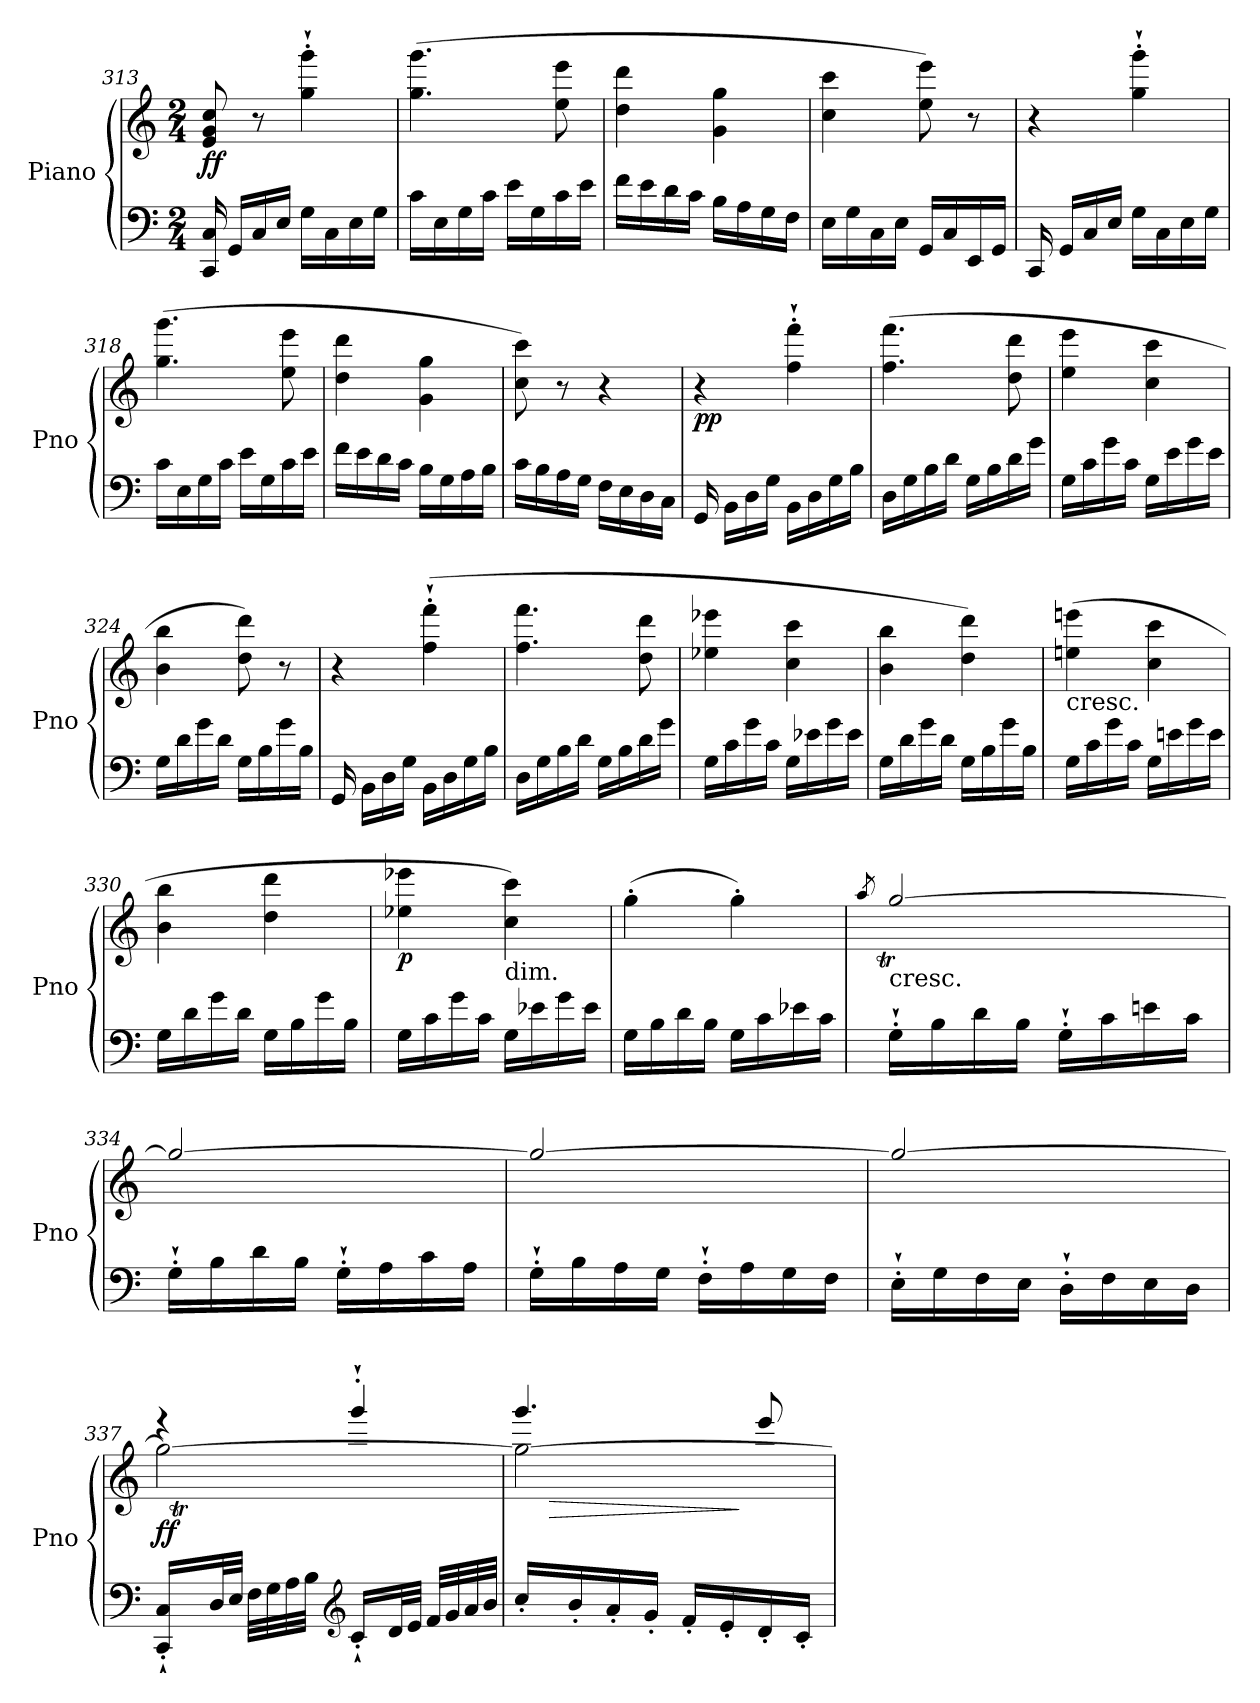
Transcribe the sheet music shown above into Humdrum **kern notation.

**kern	**kern	**dynam
*part1	*part1	*part1
*staff2	*staff1	*staff1/2
*I"Piano	*	*
*I'Pno	*	*
!!LO:LB:g=z
*clefF4	*clefG2	*
*k[]	*k[]	*
*C:	*C:	*
*M2/4	*M2/4	*
=313	=313	=313
!	!	!LO:DY:b
16CC/ 16C/	8e/ 8g/ 8cc/	ff
16GG/LL	.	.
16C/	8r	.
16E/JJ	.	.
16G\LL	4gg\'` 4ggg\'`	.
16C\	.	.
16E\	.	.
16G\JJ	.	.
=314	=314	=314
16c\LL	(>4.gg\ 4.ggg\	.
16E\	.	.
16G\	.	.
16c\JJ	.	.
16e\LL	.	.
16G\	.	.
16c\	8ee\ 8eee\	.
16e\JJ	.	.
=315	=315	=315
16f\LL	4dd\ 4ddd\	.
16e\	.	.
16d\	.	.
16c\JJ	.	.
16B\LL	4g\ 4gg\	.
16A\	.	.
16G\	.	.
16F\JJ	.	.
=316	=316	=316
16E\LL	4cc\ 4ccc\	.
16G\	.	.
16C\	.	.
16E\JJ	.	.
16GG/LL	8ee\ 8eee\)	.
16C/	.	.
16EE/	8r	.
16GG/JJ	.	.
=317	=317	=317
16CC/	4r	.
16GG/LL	.	.
16C/	.	.
16E/JJ	.	.
16G\LL	4gg\'` 4ggg\'`	.
16C\	.	.
16E\	.	.
16G\JJ	.	.
!!LO:LB:g=z
=318	=318	=318
16c\LL	(>4.gg\ 4.ggg\	.
16E\	.	.
16G\	.	.
16c\JJ	.	.
16e\LL	.	.
16G\	.	.
16c\	8ee\ 8eee\	.
16e\JJ	.	.
=319	=319	=319
16f\LL	4dd\ 4ddd\	.
16e\	.	.
16d\	.	.
16c\JJ	.	.
16B\LL	4g\ 4gg\	.
16G\	.	.
16A\	.	.
16B\JJ	.	.
=320	=320	=320
16c\LL	8cc\ 8ccc\)	.
16B\	.	.
16A\	8r	.
16G\JJ	.	.
16F\LL	4r	.
16E\	.	.
16D\	.	.
16C\JJ	.	.
=321	=321	=321
!	!	!LO:DY:b
16GG/	4r	pp
16BB\LL	.	.
16D\	.	.
16G\JJ	.	.
16BB\LL	4ff\'` 4fff\'`	.
16D\	.	.
16G\	.	.
16B\JJ	.	.
=322	=322	=322
16D\LL	(>4.ff\ 4.fff\	.
16G\	.	.
16B\	.	.
16d\JJ	.	.
16G\LL	.	.
16B\	.	.
16d\	8dd\ 8ddd\	.
16g\JJ	.	.
!!LO:LB:g=z
=323	=323	=323
16G\LL	4ee\ 4eee\	.
16c\	.	.
16g\	.	.
16c\JJ	.	.
16G\LL	4cc\ 4ccc\	.
16e\	.	.
16g\	.	.
16e\JJ	.	.
=324	=324	=324
16G\LL	4b\ 4bb\	.
16d\	.	.
16g\	.	.
16d\JJ	.	.
16G\LL	8dd\ 8ddd\)	.
16B\	.	.
16g\	8r	.
16B\JJ	.	.
=325	=325	=325
16GG/	4r	.
16BB\LL	.	.
16D\	.	.
16G\JJ	.	.
16BB\LL	(>4ff\'` 4fff\'`	.
16D\	.	.
16G\	.	.
16B\JJ	.	.
=326	=326	=326
16D\LL	4.ff\ 4.fff\	.
16G\	.	.
16B\	.	.
16d\JJ	.	.
16G\LL	.	.
16B\	.	.
16d\	8dd\ 8ddd\	.
16g\JJ	.	.
=327	=327	=327
16G\LL	4ee-X\ 4eee-X\	.
16c\	.	.
16g\	.	.
16c\JJ	.	.
16G\LL	4cc\ 4ccc\	.
16e-X\	.	.
16g\	.	.
16e-\JJ	.	.
!!LO:LB:g=z
=328	=328	=328
16G\LL	4b\ 4bb\	.
16d\	.	.
16g\	.	.
16d\JJ	.	.
16G\LL	4dd\ 4ddd\)	.
16B\	.	.
16g\	.	.
16B\JJ	.	.
=329	=329	=329
!	!LO:TX:b:t=cresc.	!
16G\LL	(>4een\ 4eeen\	.
16c\	.	.
16g\	.	.
16c\JJ	.	.
16G\LL	4cc\ 4ccc\	.
16en\	.	.
16g\	.	.
16e\JJ	.	.
=330	=330	=330
16G\LL	4b\ 4bb\	.
16d\	.	.
16g\	.	.
16d\JJ	.	.
16G\LL	4dd\ 4ddd\	.
16B\	.	.
16g\	.	.
16B\JJ	.	.
=331	=331	=331
!	!	!LO:DY:b
16G\LL	4ee-X\ 4eee-X\	p
16c\	.	.
16g\	.	.
16c\JJ	.	.
!	!LO:TX:b:t=dim.	!
16G\LL	4cc\ 4ccc\)	.
16e-X\	.	.
16g\	.	.
16e-\JJ	.	.
=332	=332	=332
16G\LL	(>4gg'\	.
16B\	.	.
16d\	.	.
16B\JJ	.	.
16G\LL	4gg'\)	.
16c\	.	.
16e-X\	.	.
16c\JJ	.	.
!!LO:PB:g=z
=333	=333	=333
.	8qaa/	.
*	*^	*
!	!LO:TX:b:t=cresc.	!	!
16G'`\LL	[2gg/	32aaTLLLyy	.
.	.	32ggyy	.
16B\	.	32aayy	.
.	.	32ggyy	.
16d\	.	32aayy	.
.	.	32ggyy	.
16B\JJ	.	32aayy	.
.	.	32ggJJJyy	.
16G'`\LL	.	32aaLLLyy	.
.	.	32ggyy	.
16c\	.	32aayy	.
.	.	32ggyy	.
16en\	.	32aayy	.
.	.	32ggyy	.
16c\JJ	.	32aayy	.
.	.	32ggJJJyy	.
=334	=334	=334	=334
16G'`\LL	2gg/_	32aaLLLyy	.
.	.	32ggyy	.
16B\	.	32aayy	.
.	.	32ggyy	.
16d\	.	32aayy	.
.	.	32ggyy	.
16B\JJ	.	32aayy	.
.	.	32ggJJJyy	.
16G'`\LL	.	32aaLLLyy	.
.	.	32ggyy	.
16A\	.	32aayy	.
.	.	32ggyy	.
16c\	.	32aayy	.
.	.	32ggyy	.
16A\JJ	.	32aayy	.
.	.	32ggJJJyy	.
=335	=335	=335	=335
16G'`\LL	2gg/_	32aaLLLyy	.
.	.	32ggyy	.
16B\	.	32aayy	.
.	.	32ggyy	.
16A\	.	32aayy	.
.	.	32ggyy	.
16G\JJ	.	32aayy	.
.	.	32ggJJJyy	.
16F'`\LL	.	32aaLLLyy	.
.	.	32ggyy	.
16A\	.	32aayy	.
.	.	32ggyy	.
16G\	.	32aayy	.
.	.	32ggyy	.
16F\JJ	.	32aayy	.
.	.	32ggJJJyy	.
!!LO:LB:g=z	!!
=336	=336	=336	=336
16E'`\LL	2gg/_	32aaLLLyy	.
.	.	32ggyy	.
16G\	.	32aayy	.
.	.	32ggyy	.
16F\	.	32aayy	.
.	.	32ggyy	.
16E\JJ	.	32aayy	.
.	.	32ggJJJyy	.
16D'`\LL	.	32aaLLLyy	.
.	.	32ggyy	.
16F\	.	32aayy	.
.	.	32ggyy	.
16E\	.	32aayy	.
.	.	32ggyy	.
16D\JJ	.	32aaTTTyy	.
.	.	32ggJJJyy	.
=337	=337	=337	=337
*	*	*^	*
!	!	!	!	!LO:DY:b
16CC/'` 16C/'`LL	2gg\_	32aaTLLLyy	4reee	ff
.	.	32ggyy	.	.
32D/L	.	32aayy	.	.
32E/JJJ	.	32ggyy	.	.
32F\LLL	.	32aayy	.	.
32G\	.	32ggyy	.	.
32A\	.	32aayy	.	.
32B\JJJ	.	32ggJJJyy	.	.
*clefG2	*	*	*	*
16c'`/LL	.	32aaLLLyy	4ggg'`/	.
.	.	32ggyy	.	.
32d/L	.	32aayy	.	.
32e/JJJ	.	32ggyy	.	.
32f/LLL	.	32aayy	.	.
32g/	.	32ggyy	.	.
32a/	.	32aayy	.	.
32b/JJJ	.	32ggJJJyy	.	.
=338	=338	=338	=338	=338
16cc'/LL	2gg\_	32aaLLLyy	4.ggg/	.
!	!	!	!	!LO:HP:b
.	.	32ggyy	.	>
16b'/	.	32aayy	.	.
.	.	32ggyy	.	.
16a'/	.	32aayy	.	.
.	.	32ggyy	.	.
16g'/JJ	.	32aayy	.	.
.	.	32ggJJJyy	.	.
16f'/LL	.	32aaLLLyy	.	.
.	.	32ggyy	.	.
16e'/	.	32aayy	.	.
.	.	32ggyy	.	]
16d'/	.	32aayy	8eee/	.
.	.	32ggyy	.	.
16c'/JJ	.	32aayy	.	.
.	.	32ggJJJyy	.	.
*	*v	*v	*v	*
=	=	=
*-	*-	*-
